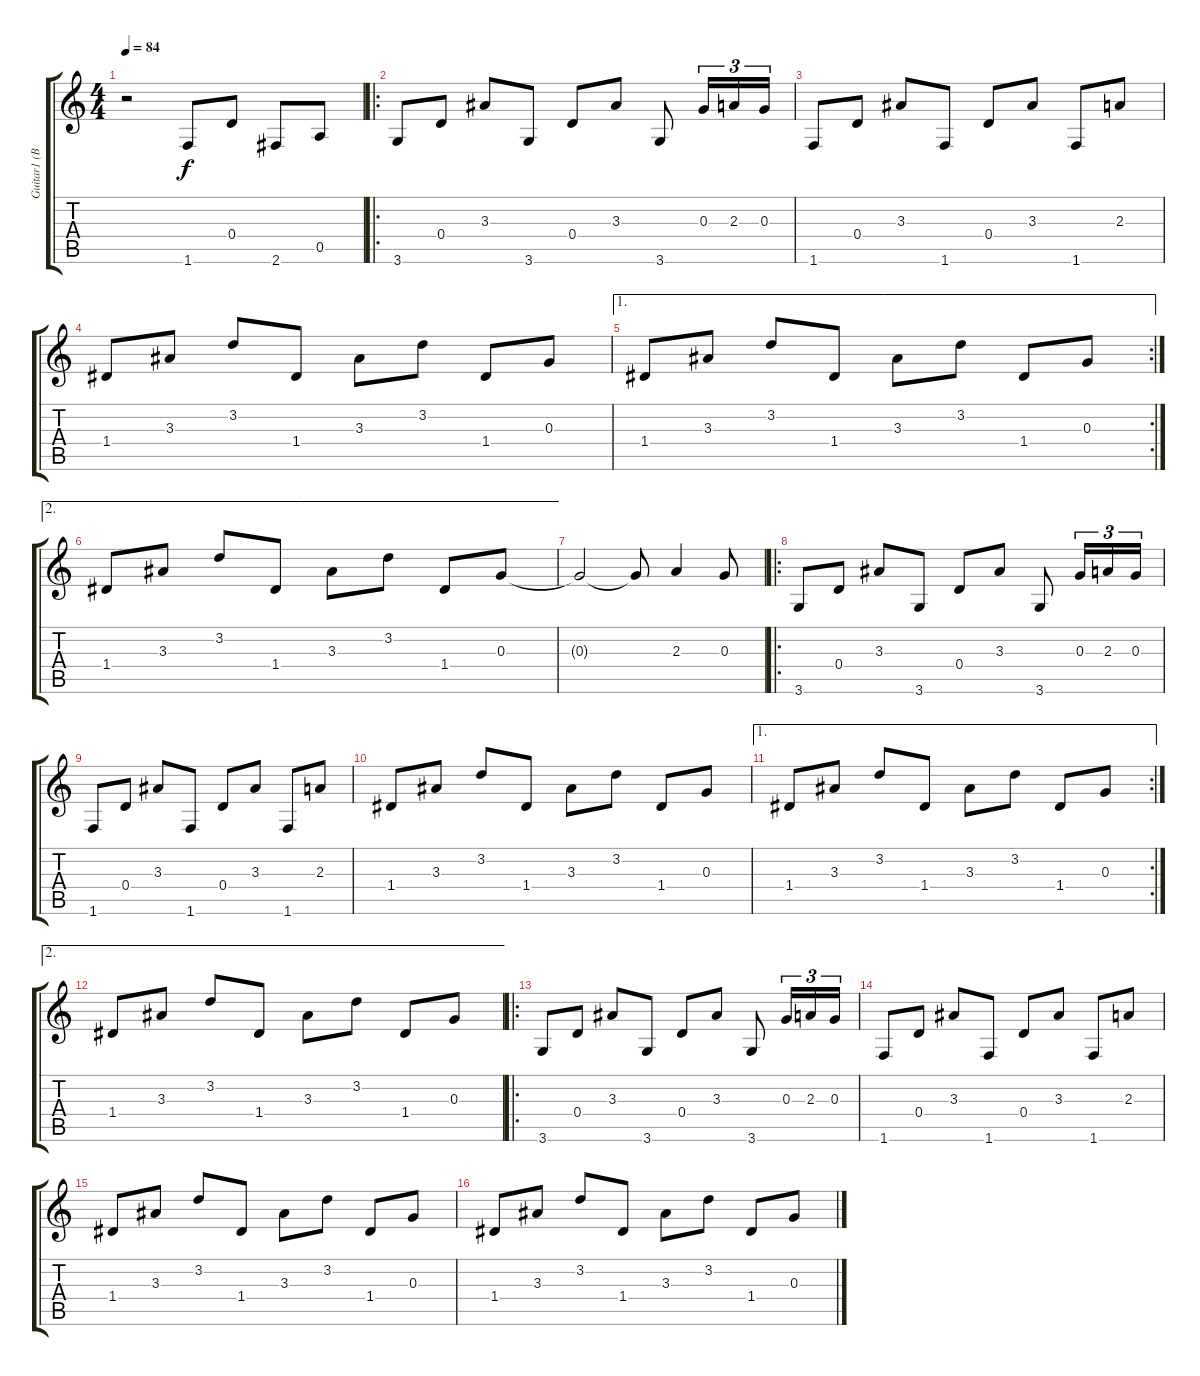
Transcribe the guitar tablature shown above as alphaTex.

\track ("Guitar1 (Bo)" "Guitar1 (B") {instrument acousticguitarnylon}
\staff {score tabs}
\tuning (E4 B3 G3 D3 A2 E2) {hide}
\ts (4 4)
\tempo 84
\clef g2
\ks c
r.2{dy f instrument acousticguitarnylon} 1.6.8 0.4.8 2.6.8 0.5.8 |
\ro
3.6.8 0.4.8 3.3.8 3.6.8 0.4.8 3.3.8 3.6.8 0.3.16{tu (3 2)} 2.3.16{tu (3 2)} 0.3.16{tu (3 2)} |
1.6.8 0.4.8 3.3.8 1.6.8 0.4.8 3.3.8 1.6.8 2.3.8 |
1.4.8 3.3.8 3.2.8 1.4.8 3.3.8 3.2.8 1.4.8 0.3.8 |
\ae 1
\rc 2
1.4.8 3.3.8 3.2.8 1.4.8 3.3.8 3.2.8 1.4.8 0.3.8 |
\ae 2
1.4.8 3.3.8 3.2.8 1.4.8 3.3.8 3.2.8 1.4.8 0.3.8 |
0.3{t}.2 0.3{t}.8 2.3.4 0.3.8 |
\ro
3.6.8 0.4.8 3.3.8 3.6.8 0.4.8 3.3.8 3.6.8 0.3.16{tu (3 2)} 2.3.16{tu (3 2)} 0.3.16{tu (3 2)} |
1.6.8 0.4.8 3.3.8 1.6.8 0.4.8 3.3.8 1.6.8 2.3.8 |
1.4.8 3.3.8 3.2.8 1.4.8 3.3.8 3.2.8 1.4.8 0.3.8 |
\ae 1
\rc 2
1.4.8 3.3.8 3.2.8 1.4.8 3.3.8 3.2.8 1.4.8 0.3.8 |
\ae 2
1.4.8 3.3.8 3.2.8 1.4.8 3.3.8 3.2.8 1.4.8 0.3.8 |
\ro
3.6.8 0.4.8 3.3.8 3.6.8 0.4.8 3.3.8 3.6.8 0.3.16{tu (3 2)} 2.3.16{tu (3 2)} 0.3.16{tu (3 2)} |
1.6.8 0.4.8 3.3.8 1.6.8 0.4.8 3.3.8 1.6.8 2.3.8 |
1.4.8 3.3.8 3.2.8 1.4.8 3.3.8 3.2.8 1.4.8 0.3.8 |
1.4.8 3.3.8 3.2.8 1.4.8 3.3.8 3.2.8 1.4.8 0.3.8
